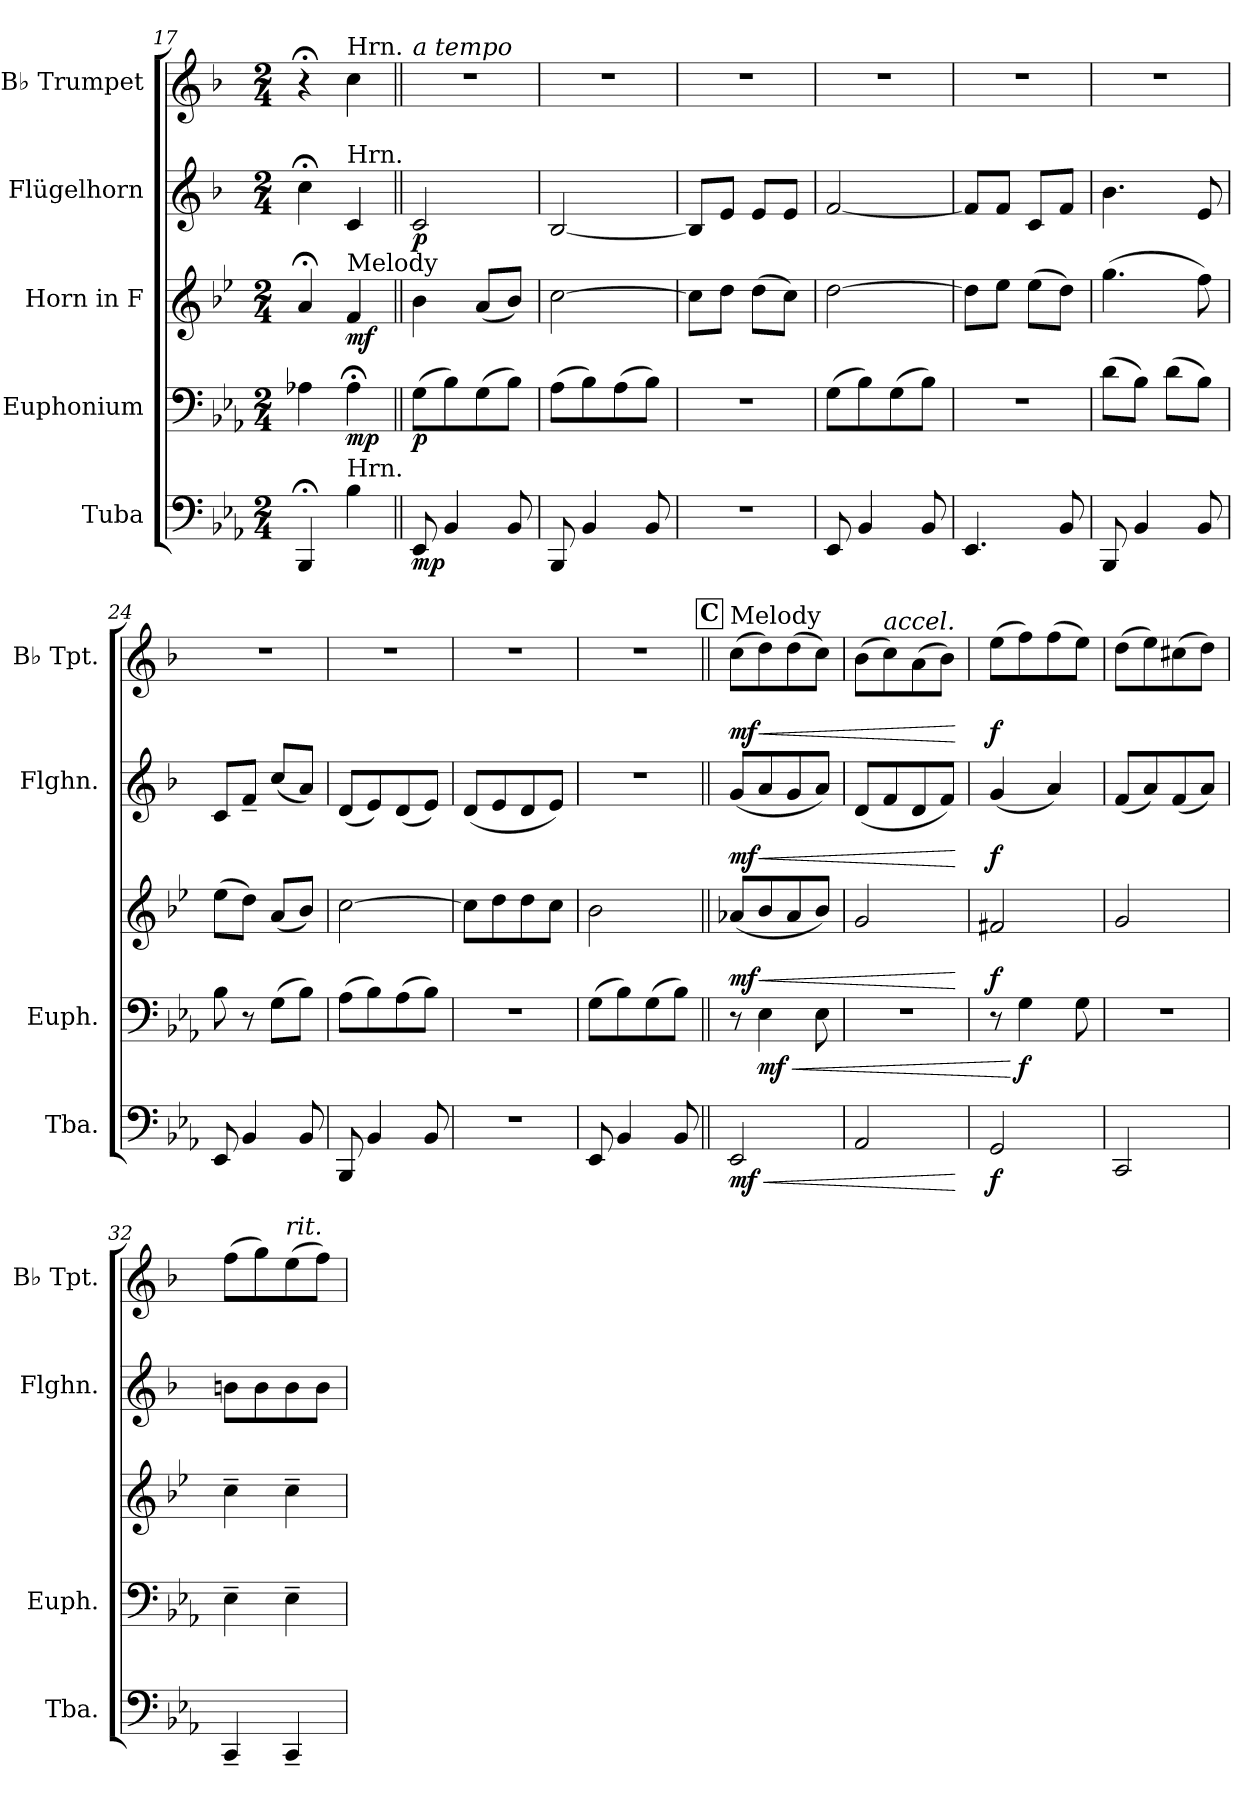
**kern	**dynam	**kern	**dynam	**kern	**dynam	**kern	**dynam	**kern	**dynam
*part5	*part5	*part4	*part4	*part3	*part3	*part2	*part2	*part1	*part1
*staff5	*staff5	*staff4	*staff4	*staff3	*staff3	*staff2	*staff2	*staff1	*staff1
*I"Tuba	*	*I"Euphonium	*	*I"Horn in F	*	*I"Flügelhorn	*	*I"B♭ Trumpet	*
*I'Tba.	*	*I'Euph.	*	*	*	*I'Flghn.	*	*I'B♭ Tpt.	*
*clefF4	*	*clefF4	*	*clefG2	*	*clefG2	*	*clefG2	*
*	*	*	*	*ITrd4c7	*	*ITrd4c7	*	*ITrd1c2	*
*k[b-e-a-]	*	*k[b-e-a-]	*	*k[b-e-a-]	*	*k[b-e-]	*	*k[b-e-a-]	*
*M2/4	*	*M2/4	*	*M2/4	*	*M2/4	*	*M2/4	*
*MM28	*	*MM28	*	*MM28	*	*MM28	*	*MM28	*
=17	=17	=17	=17	=17	=17	=17	=17	=17	=17
4BBB-;<Z/	.	4A-XZ\	.	4d;<Z/	.	4f;<Z\	.	4r;<	.
!	!	!	!	!	!	!	!	!LO:TX:a:t=Hrn.	!
!	!	!	!	!	!	!LO:TX:a:t=Hrn.	!	!	!
!	!	!	!	!LO:TX:a:t=Melody	!	!	!	!	!
!LO:TX:a:t=Hrn.	!	!	!	!	!	!	!	!	!
!	!	!	!LO:DY:b	!	!LO:DY:b	!	!	!	!
4B-!\	.	4A-;<\	mp	4B-/	mf	4F!/	.	4b-!\	.
!!LO:PB:g=z
=18||	=18||	=18||	=18||	=18||	=18||	=18||	=18||	=18||	=18||
!!LO:REH:place=s1:a:B:fs=14:t=B
*	*	*	*	*	*	*	*	*MM48	*
!	!	!	!	!	!	!	!	!LO:TX:i:t=a tempo	!
!	!LO:DY:b	!	!LO:DY:b	!	!	!	!LO:DY:b	!	!
8EE-/	mp	(>8G\L	p	4e-\	.	2F/	p	2r	.
4BB-/	.	8B-\)	.	.	.	.	.	.	.
.	.	(>8G\	.	(<8d/L	.	.	.	.	.
8BB-/	.	8B-\J)	.	8e-/J)	.	.	.	.	.
=19	=19	=19	=19	=19	=19	=19	=19	=19	=19
8BBB-/	.	(>8A-\L	.	[2f\	.	[2E-/	.	2r	.
4BB-/	.	8B-\)	.	.	.	.	.	.	.
.	.	(>8A-\	.	.	.	.	.	.	.
8BB-/	.	8B-\J)	.	.	.	.	.	.	.
=20	=20	=20	=20	=20	=20	=20	=20	=20	=20
2r	.	2r	.	8f\L]	.	8E-/L]	.	2r	.
.	.	.	.	8g\J	.	8A/J	.	.	.
.	.	.	.	(>8g\L	.	8A/L	.	.	.
.	.	.	.	8f\J)	.	8A/J	.	.	.
=21	=21	=21	=21	=21	=21	=21	=21	=21	=21
8EE-/	.	(>8G\L	.	[2g\	.	[2B-/	.	2r	.
4BB-/	.	8B-\)	.	.	.	.	.	.	.
.	.	(>8G\	.	.	.	.	.	.	.
8BB-/	.	8B-\J)	.	.	.	.	.	.	.
=22	=22	=22	=22	=22	=22	=22	=22	=22	=22
4.EE-/	.	2r	.	8g\L]	.	8B-/L]	.	2r	.
.	.	.	.	8a-\J	.	8B-/J	.	.	.
.	.	.	.	(>8a-\L	.	8F/L	.	.	.
8BB-/	.	.	.	8g\J)	.	8B-/J	.	.	.
=23	=23	=23	=23	=23	=23	=23	=23	=23	=23
8BBB-/	.	(>8d\L	.	(>4.cc\	.	4.e-\	.	2r	.
4BB-/	.	8B-\J)	.	.	.	.	.	.	.
.	.	(>8d\L	.	.	.	.	.	.	.
8BB-/	.	8B-\J)	.	8b-\)	.	8A/	.	.	.
=24	=24	=24	=24	=24	=24	=24	=24	=24	=24
8EE-/	.	8B-\	.	(>8a-\L	.	8F/L	.	2r	.
4BB-/	.	8r	.	8g\J)	.	8B-~/J	.	.	.
.	.	(>8G\L	.	(<8d/L	.	(<8f/L	.	.	.
8BB-/	.	8B-\J)	.	8e-/J)	.	8d/J)	.	.	.
=25	=25	=25	=25	=25	=25	=25	=25	=25	=25
8BBB-/	.	(>8A-\L	.	[2f\	.	(<8G/L	.	2r	.
4BB-/	.	8B-\)	.	.	.	8A/)	.	.	.
.	.	(>8A-\	.	.	.	(<8G/	.	.	.
8BB-/	.	8B-\J)	.	.	.	8A/J)	.	.	.
!!LO:LB:g=z
=26	=26	=26	=26	=26	=26	=26	=26	=26	=26
2r	.	2r	.	8f\L]	.	(<8G/L	.	2r	.
.	.	.	.	8g\	.	8A/	.	.	.
.	.	.	.	8g\	.	8G/	.	.	.
.	.	.	.	8f\J	.	8A/J)	.	.	.
=27	=27	=27	=27	=27	=27	=27	=27	=27	=27
8EE-/	.	(>8G\L	.	2e-\	.	2r	.	2r	.
4BB-/	.	8B-\)	.	.	.	.	.	.	.
.	.	(>8G\	.	.	.	.	.	.	.
8BB-/	.	8B-\J)	.	.	.	.	.	.	.
!!LO:REH:place=s1:a:B:fs=14:t=C
=28||	=28||	=28||	=28||	=28||	=28||	=28||	=28||	=28||	=28||
!	!	!	!	!	!	!	!	!LO:TX:a:t=Melody	!
!	!LO:HP:b	!	!	!	!	!	!	!	!
!	!LO:DY:n=1:b	!	!	!	!LO:DY:b	!	!LO:DY:b	!	!LO:DY:b
2EE-/	< mf	8r	.	(<8d-X/L	mf	(<8c/L	mf	(>8b-\L	mf
!	!	!	!LO:HP:b	!	!LO:HP:b	!	!LO:HP:b	!	!LO:HP:b
!	!	!	!LO:DY:n=1:b	!	!	!	!	!	!
.	.	4E-\	< mf	8e-/	<	8d/	<	8cc\)	<
.	.	.	.	8d-/	.	8c/	.	(>8cc\	.
.	.	8E-\	.	8e-/J)	.	8d/J)	.	8b-\J)	.
=29	=29	=29	=29	=29	=29	=29	=29	=29	=29
2AA-/	.	2r	.	2c/	.	(<8G/L	.	(>8a-\L	.
*	*	*	*	*	*	*	*	*MM52	*
!	!	!	!	!	!	!	!	!LO:TX:i:t=accel.	!
.	.	.	.	.	.	8B-/	.	8b-\)	.
.	.	.	.	.	.	8G/	.	(>8g\	.
.	.	.	.	.	.	8B-/J)	.	8a-\J)	.
.	[	.	.	.	[	.	[	.	[
=30	=30	=30	=30	=30	=30	=30	=30	=30	=30
!	!LO:DY:b	!	!	!	!LO:DY:b	!	!LO:DY:b	!	!LO:DY:b
2GG/	f	8r	.	2Bn/	f	(<4c/	f	(>8dd\L	f
!	!	!	!LO:DY:n=1:b	!	!	!	!	!	!
.	.	4G\	[ f	.	.	.	.	8ee-\)	.
.	.	.	.	.	.	4d/)	.	(>8ee-\	.
.	.	8G\	.	.	.	.	.	8dd\J)	.
=31	=31	=31	=31	=31	=31	=31	=31	=31	=31
*	*	*	*	*	*	*	*	*MM56	*
2CC/	.	2r	.	2c/	.	(<8B-/L	.	(>8cc\L	.
.	.	.	.	.	.	8d/)	.	8dd\)	.
.	.	.	.	.	.	(<8B-/	.	(>8bn\	.
.	.	.	.	.	.	8d/J)	.	8cc\J)	.
=32	=32	=32	=32	=32	=32	=32	=32	=32	=32
4CC~/	.	4E-~\	.	4f~\	.	8en\L	.	(>8ee-\L	.
.	.	.	.	.	.	8e\	.	8ff\)	.
*	*	*	*	*	*	*	*	*MM52	*
!	!	!	!	!	!	!	!	!LO:TX:i:t=rit.	!
4CC~/	.	4E-~\	.	4f~\	.	8e\	.	(>8dd\	.
.	.	.	.	.	.	8e\J	.	8ee-\J)	.
=	=	=	=	=	=	=	=	=	=
*-	*-	*-	*-	*-	*-	*-	*-	*-	*-
